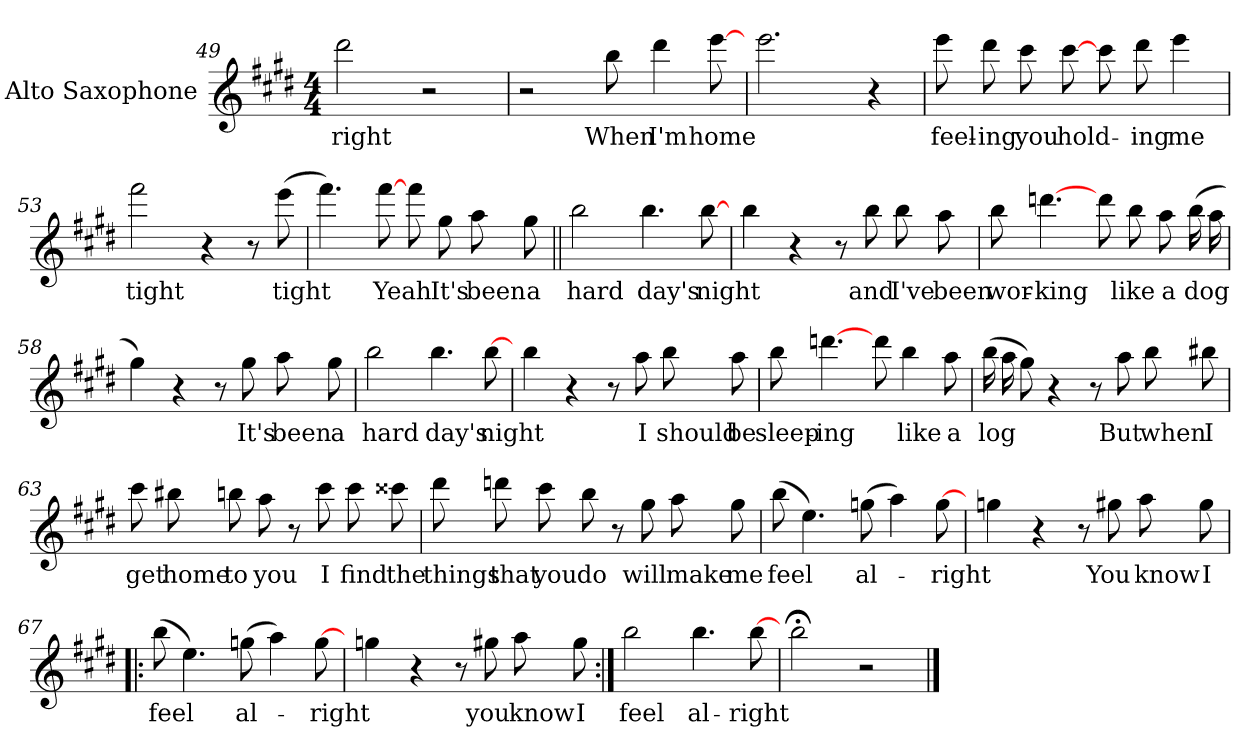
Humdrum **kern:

**kern	**text
*part1	*part1
*staff1	*staff1
*I"Alto Saxophone	*
*I'A. Sax.	*
*clefG2	*
*ITrd5c9	*
*k[f#]	*
*G:	*
*M4/4	*
=49	=49
2ff#	-right
2r	.
=50	=50
2r	.
8ddL	-When
4ff#	-I'm
[8gg	-home
=51	=51
2.gg	.
4r	.
=52	=52
8ggL	-feel-
8ff#	-ing
8ee	-you
[8ee	-hold-
8eeL	.
8ff#	-ing
4gg	-me
=53	=53
2aa	-tight
4r	.
8r	.
(8gg	-tight
=54	=54
4.aa)	.
[8aa	-Yeah
8aaL	.
8b	-It's
8cc	-been
8b	-a
=55||	=55||
2dd	-hard
4.dd	-day's
[8dd	-night
=56	=56
4dd	.
4r	.
8r	.
8dd	-and
8ddL	-I've
8cc	-been
=57	=57
8ddL	-wor-
[4.ff	-king
8ffL	.
8dd	-like
8ccL	-a
(16dd	-dog
16cc	.
=58	=58
4b)	.
4r	.
8r	.
8b	-It's
8ccL	-been
8b	-a
=59	=59
2dd	-hard
4.dd	-day's
[8dd	-night
=60	=60
4dd	.
4r	.
8r	.
8cc	-I
8ddL	-should
8cc	-be
=61	=61
8ddL	-sleep-
[4.ff	-ing
8ffL	.
4dd	-like
8cc	-a
=62	=62
(16ddLL	-log
16cc	.
8b)	.
4r	.
8r	.
8cc	-But
8ddL	-when
8dd#	-I
=63	=63
8eeL	-get
8dd#	-home
8dd	-to
8cc	-you
8r	.
8ee	-I
8eeL	-find
8ee#	-the
=64	=64
8ff#L	-things
8ff	-that
8ee	-you
8dd	-do
8r	.
8b	-will
8ccL	-make
8b	-me
=65	=65
(8ddL	-feel
4.g)	.
(8b-L	-al-
4cc)	.
[8b-	-right
=66	=66
4b-	.
4r	.
8r	.
8b	-You
8ccL	-know
8b	-I
!!LO:LB:g=z
=67!|:	=67!|:
(8ddL	-feel
4.g)	.
(8b-L	-al-
4cc)	.
[8b-	-right
=68	=68
4b-	.
4r	.
8r	.
8b	-you
8ccL	-know
8b	-I
=69:|!	=69:|!
2dd	-feel
4.dd	-al-
[8dd	-right
=70	=70
2dd;	.
2r	.
==	==
*-	*-
